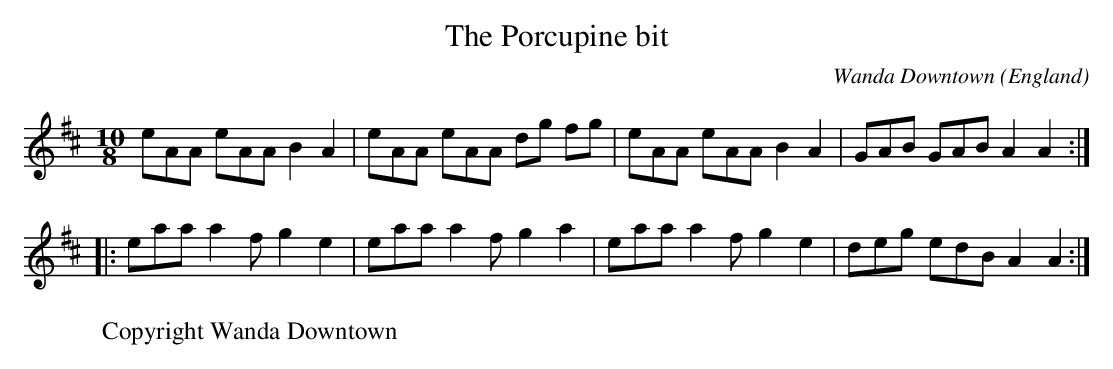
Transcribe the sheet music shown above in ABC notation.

X:1
T:Porcupine bit, The
O:England
M:10/8
C:Wanda Downtown
K:AMix
eAA eAA B2A2 | eAA eAA dg fg | \
eAA eAA B2A2 | GAB GAB A2A2 :|*
|:eaa a2f g2e2 | eaa a2f g2a2 |\
eaa a2f g2e2 | deg edB A2A2:|**
W:Copyright Wanda Downtown
